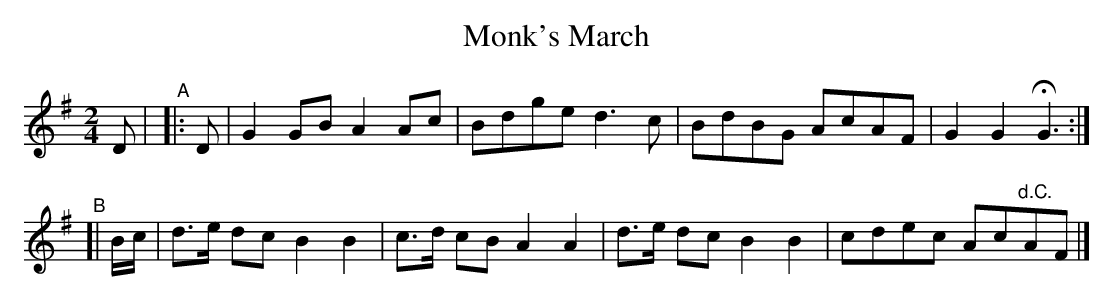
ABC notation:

X:1	% Where did this come from?
T: Monk's March
M: 2/4
L: 1/8
K: G
D |\
"^A"|: D |\
G2 GB A2 Ac | Bdge d3 c | BdBG AcAF | G2 G2 HG3 :|
"^B"[| B/c/ |\
d>e dc B2 B2 | c>d cB A2 A2 | d>e dc B2 B2 | cdec Ac"d.C."AF |]
